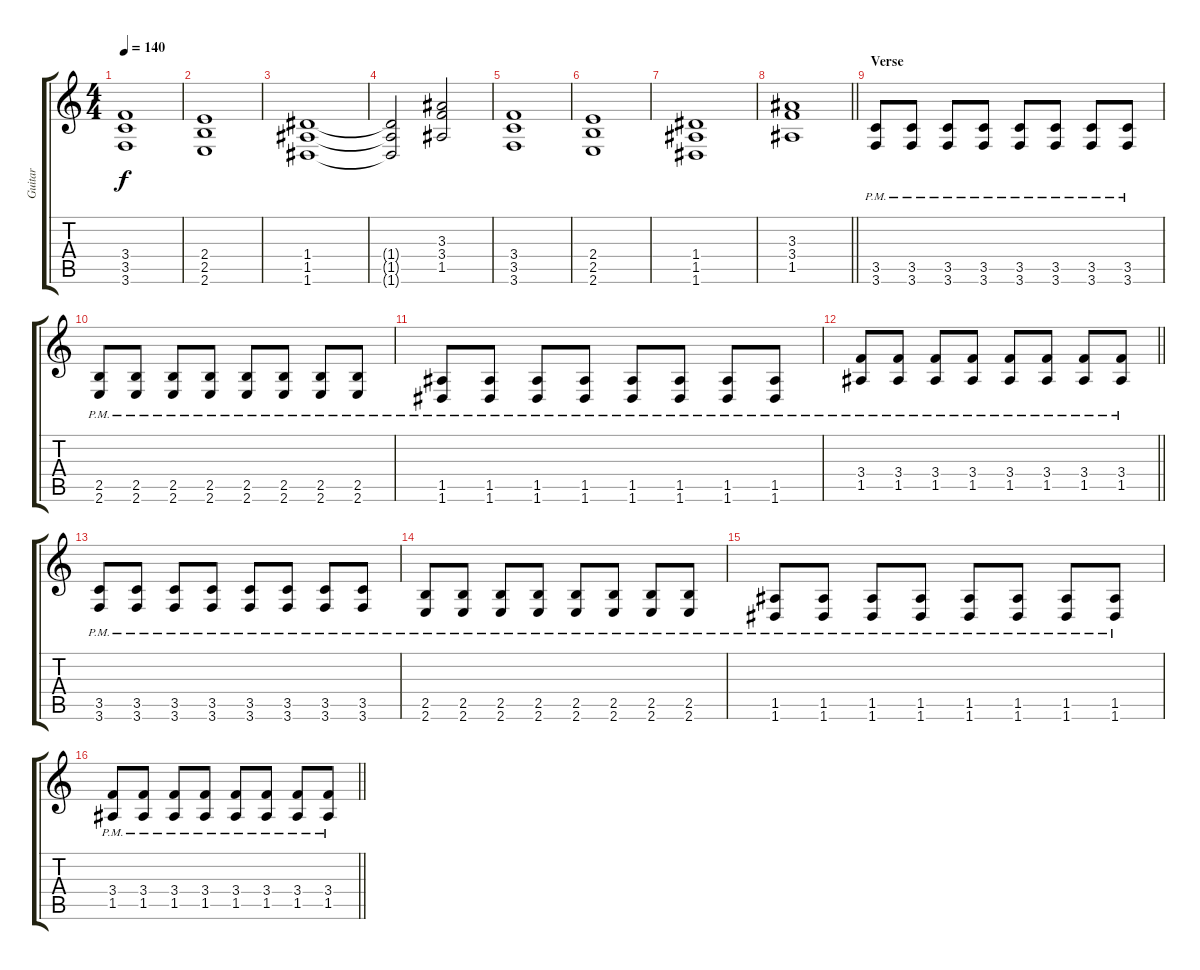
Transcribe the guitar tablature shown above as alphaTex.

\track ("Guitar" "Guitar") {instrument distortionguitar}
\staff {score tabs}
\tuning (E4 B3 G3 D3 A2 D2) {hide}
\ts (4 4)
\tempo 140
\clef g2
\ks c
(3.4 3.5 3.6).1{dy f} |
(2.4 2.5 2.6).1 |
(1.4 1.5 1.6).1 |
(1.4{t} 1.5{t} 1.6{t}).2 (3.3 3.4 1.5).2 |
(3.4 3.5 3.6).1 |
(2.4 2.5 2.6).1 |
(1.4 1.5 1.6).1 |
\barLineRight lightlight
(3.3 3.4 1.5).1 |
\section ("" "Verse ")
(3.5{pm} 3.6{pm}).8 (3.5{pm} 3.6{pm}).8 (3.5{pm} 3.6{pm}).8 (3.5{pm} 3.6{pm}).8 (3.5{pm} 3.6{pm}).8 (3.5{pm} 3.6{pm}).8 (3.5{pm} 3.6{pm}).8 (3.5{pm} 3.6{pm}).8 |
(2.5{pm} 2.6{pm}).8 (2.5{pm} 2.6{pm}).8 (2.5{pm} 2.6{pm}).8 (2.5{pm} 2.6{pm}).8 (2.5{pm} 2.6{pm}).8 (2.5{pm} 2.6{pm}).8 (2.5{pm} 2.6{pm}).8 (2.5{pm} 2.6{pm}).8 |
(1.5{pm} 1.6{pm}).8 (1.5{pm} 1.6{pm}).8 (1.5{pm} 1.6{pm}).8 (1.5{pm} 1.6{pm}).8 (1.5{pm} 1.6{pm}).8 (1.5{pm} 1.6{pm}).8 (1.5{pm} 1.6{pm}).8 (1.5{pm} 1.6{pm}).8 |
\barLineRight lightlight
(3.4{pm} 1.5{pm}).8 (3.4{pm} 1.5{pm}).8 (3.4{pm} 1.5{pm}).8 (3.4{pm} 1.5{pm}).8 (3.4{pm} 1.5{pm}).8 (3.4{pm} 1.5{pm}).8 (3.4{pm} 1.5{pm}).8 (3.4{pm} 1.5{pm}).8 |
(3.5{pm} 3.6{pm}).8 (3.5{pm} 3.6{pm}).8 (3.5{pm} 3.6{pm}).8 (3.5{pm} 3.6{pm}).8 (3.5{pm} 3.6{pm}).8 (3.5{pm} 3.6{pm}).8 (3.5{pm} 3.6{pm}).8 (3.5{pm} 3.6{pm}).8 |
(2.5{pm} 2.6{pm}).8 (2.5{pm} 2.6{pm}).8 (2.5{pm} 2.6{pm}).8 (2.5{pm} 2.6{pm}).8 (2.5{pm} 2.6{pm}).8 (2.5{pm} 2.6{pm}).8 (2.5{pm} 2.6{pm}).8 (2.5{pm} 2.6{pm}).8 |
(1.5{pm} 1.6{pm}).8 (1.5{pm} 1.6{pm}).8 (1.5{pm} 1.6{pm}).8 (1.5{pm} 1.6{pm}).8 (1.5{pm} 1.6{pm}).8 (1.5{pm} 1.6{pm}).8 (1.5{pm} 1.6{pm}).8 (1.5{pm} 1.6{pm}).8 |
\barLineRight lightlight
(3.4{pm} 1.5{pm}).8 (3.4{pm} 1.5{pm}).8 (3.4{pm} 1.5{pm}).8 (3.4{pm} 1.5{pm}).8 (3.4{pm} 1.5{pm}).8 (3.4{pm} 1.5{pm}).8 (3.4{pm} 1.5{pm}).8 (3.4{pm} 1.5{pm}).8
